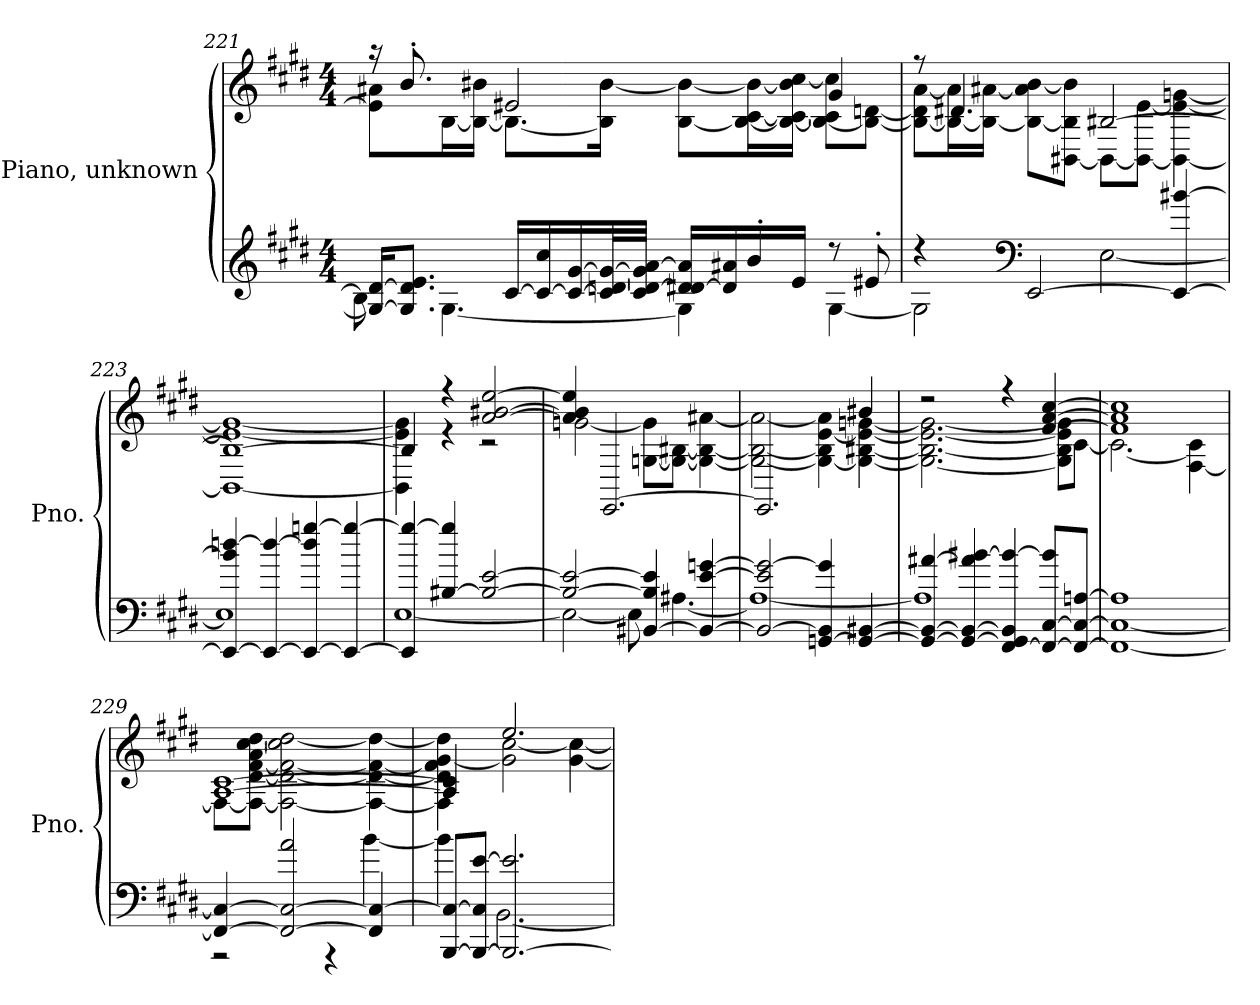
**kern	**kern
*part1	*part1
*staff2	*staff1
*I"Piano, unknown	*
*I'Pno.	*
!!LO:PB:g=z
*clefG2	*clefG2
*k[f#c#g#d#]	*k[f#c#g#d#]
*M4/4	*M4/4
=221	=221
*^	*^
16G#/_ [16d#/KL	8B\]	16r	8e#\] 8a#X\L
8.G#/] 8.d#/] 8.e/J	.	8.b'/	.
.	[4.G#\	.	[16B\L
.	.	.	16B\_ 16b#X\JJ
[16c#/LL	.	2e#X/	8.B\L_
16c#/_ 16cc#/	.	.	.
16c#/_ [16g#/	.	.	.
32c#/_ [32dn/ 32g#/_L	.	.	16B\] [16b#\Jk
32c#/] 32d/_ 32g#/] [32a/JJJ	.	.	.
16d/] [16d#X/ 16a/]LL	4G#\]	.	[8B\ 8b#\_L
16d#/] 16a#X/	.	.	.
16b'/	.	.	16B\_ [16c#\ 16b#\_L
16e/JJ	.	.	16B\_ 16c#\_ 16b#\] [16cc#\JJ
8r	[4G#\	4g#/	8B\_ 8c#\] 8cc#\]L
8e#X'/	.	.	8B\_ [8dn\J
!!LO:LB:g=z	!!
=222	=222	=222	=222
4r	2G#\]	8r	8B\_ 8d\] [8a\L
.	.	4.d#X/	16B\_ 16a\]L
.	.	.	16B\_ [16a#X\JJ
*clefF4	*	*	*
[2EE/	.	.	8B\_ 8a#\] [8b\L
.	.	.	[8BB#X\ 8B\] 8b\]J
.	[2E\	[2B#X/	8BB#\L_
.	.	.	8BB#\_ [8e\J
4EE/_ [4b#X/	.	.	4BB#\_ 4e\_ [4gn\
=223	=223	=223	=223
4EE/_ 4b#/] [4ddn/	1E]	1B#_	1BB#_ 1e_ 1g_
4EE/_ 4dd/_	.	.	.
4EE/_ 4dd/] [4ggn/	.	.	.
4EE/_ 4gg/_	.	.	.
=224	=224	=224	=224
4EE/] 4gg/_	[1E	4B#/]	4BB#\] 4e\] 4g\]
[4B#X/ 4gg/]	.	4r	4r
2B#/_ [2e/	.	[2a/ [2b#X/ [2ee/	2r
=225	=225	=225	=225
2B#/_ 2e/_	2E\_	4a/] 4b#/] 4ee/]	[2gn\
.	.	[2.EE/	.
[4BB#X/ 4B#/] 4e/]	8E\]	.	[8Gn\ 8g\]L
.	[4.A#X\	.	8G\_ [8B#X\J
4BB#/_ [4e/ [4gn/	.	.	4G\_ 4B#\_ [4a#X\
!!LO:LB:g=z	!!
=226	=226	=226	=226
2BB#/_ 2e/] 2g/_	1A#_	2.EE/]	2G\_ 2B#\_ 2a#\_
[4GGn/ 4BB#/] 4g/]	.	.	4G\_ 4B#\] [4e\ 4a#\]
4GG/_ [4BB#X/	.	4b#X/	4G\_ [4B#X\ 4e\_ [4gn\
=227	=227	=227	=227
4GG/_ 4BB#/_ [4a#X/	1A#]	2r	2.G\_ 2.B#\_ 2.e\_ 2.g\_
4GG/_ 4BB#/_ 4a#/] [4b#X/	.	.	.
[4FF#/ 4GG/] 4BB#/] 4b#/_	.	4r	.
8FF#/_ [8C#/ 8b#/]L	.	[4f#/ [4a/ [4cc#/	8G\] 8B#\] 8e\] 8g\]L
8FF#/_ 8C#/_ [8An/J	.	.	[8c#\J
*v	*v	*	*
=228	=228	=228
1FF#_ 1C#_ 1A]	1f#] 1a] 1cc#]	2.c#\_
.	.	[4F#\ 4c#\]
=229	=229	=229
*^	*	*
4FF#/_ 4C#/_	2r	[1A [1c#	8F#\L_
.	.	.	8F#\_ [8d#\ [8f#\ 8a\ [8cc#\ [8dd#\J
2FF#/_ 2C#/_ 2a/	.	.	2F#\_ 2d#\_ 2f#\_ 2cc#\] 2dd#\_
.	4r	.	.
4FF#/] 4C#/_	[4b\	.	4F#\_ 4d#\_ 4f#\_ 4dd#\_
=230	=230	=230	=230
[8BBB/ 8C#/_L	4b\]	4A/] 4c#/]	4F#\] 4d#\] 4f#\] [4g#\ 4dd#\]
8BBB/_ 8C#/] [8e/J	.	.	.
2.BBB/_ 2.e/]	[2.BB\	2.ee/	2g#\] [2cc#\
.	.	.	[4g#\ 4cc#\_
*v	*v	*	*
*	*v	*v
=	=
*-	*-
